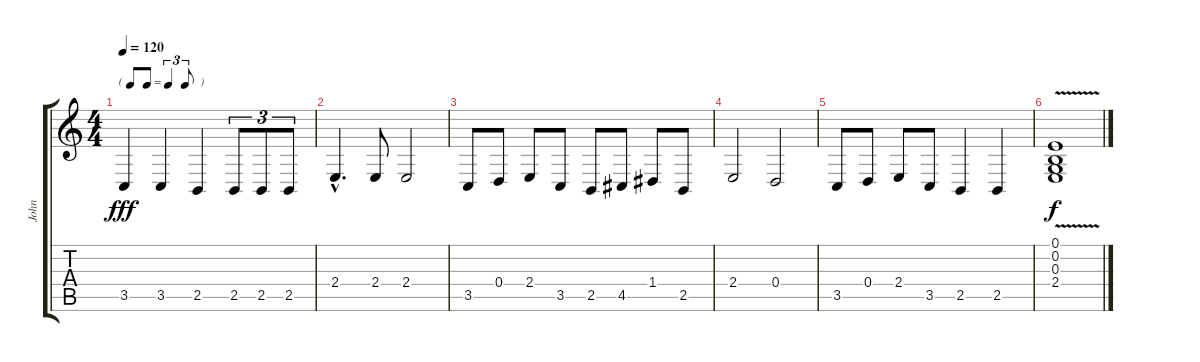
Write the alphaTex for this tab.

\track ("John" "John") {instrument drawbarorgan}
\staff {score tabs}
\tuning (E4 B3 G3 D3 A2 E2) {hide}
\ts (4 4)
\tf triplet8th
\tempo 120
\clef g2
\ks c
3.5.4{dy fff} 3.5.4 2.5.4 2.5.8{tu (3 2)} 2.5.8{tu (3 2)} 2.5.8{tu (3 2)} |
2.4{hac}.4{d} 2.4.8 2.4.2 |
3.5.8 0.4.8 2.4.8 3.5.8 2.5.8 4.5.8 1.4.8 2.5.8 |
2.4.2 0.4.2 |
3.5.8 0.4.8 2.4.8 3.5.8 2.5.4 2.5.4 |
(0.1{v} 0.2{v} 0.3{v} 2.4{v}).1{dy f}
